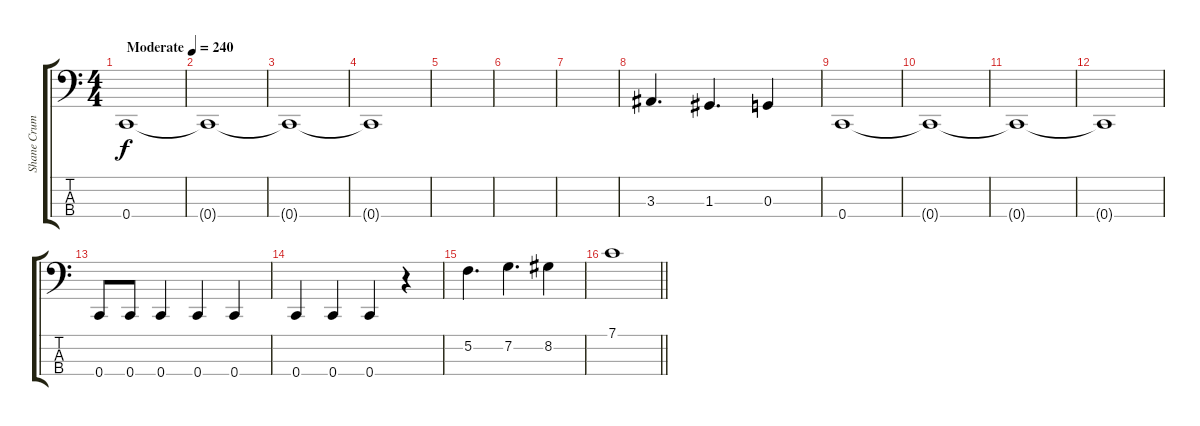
\track ("Shane Crump - Bass" "Shane Crum") {instrument electricbassfinger}
\staff {score tabs}
\tuning (F2 C2 G1 C1) {hide}
\ts (4 4)
\tempo (240 "Moderate")
\clef f4
\ks c
0.4.1{dy f instrument electricbassfinger} |
0.4{t}.1 |
0.4{t}.1 |
0.4{t}.1 |
|
|
|
3.3.4{d} 1.3.4{d} 0.3.4 |
0.4.1 |
0.4{t}.1 |
0.4{t}.1 |
0.4{t}.1 |
0.4.8 0.4.8 0.4.4 0.4.4 0.4.4 |
0.4.4 0.4.4 0.4.4 r.4 |
5.2.4{d} 7.2.4{d} 8.2.4 |
\barLineRight lightlight
7.1.1
